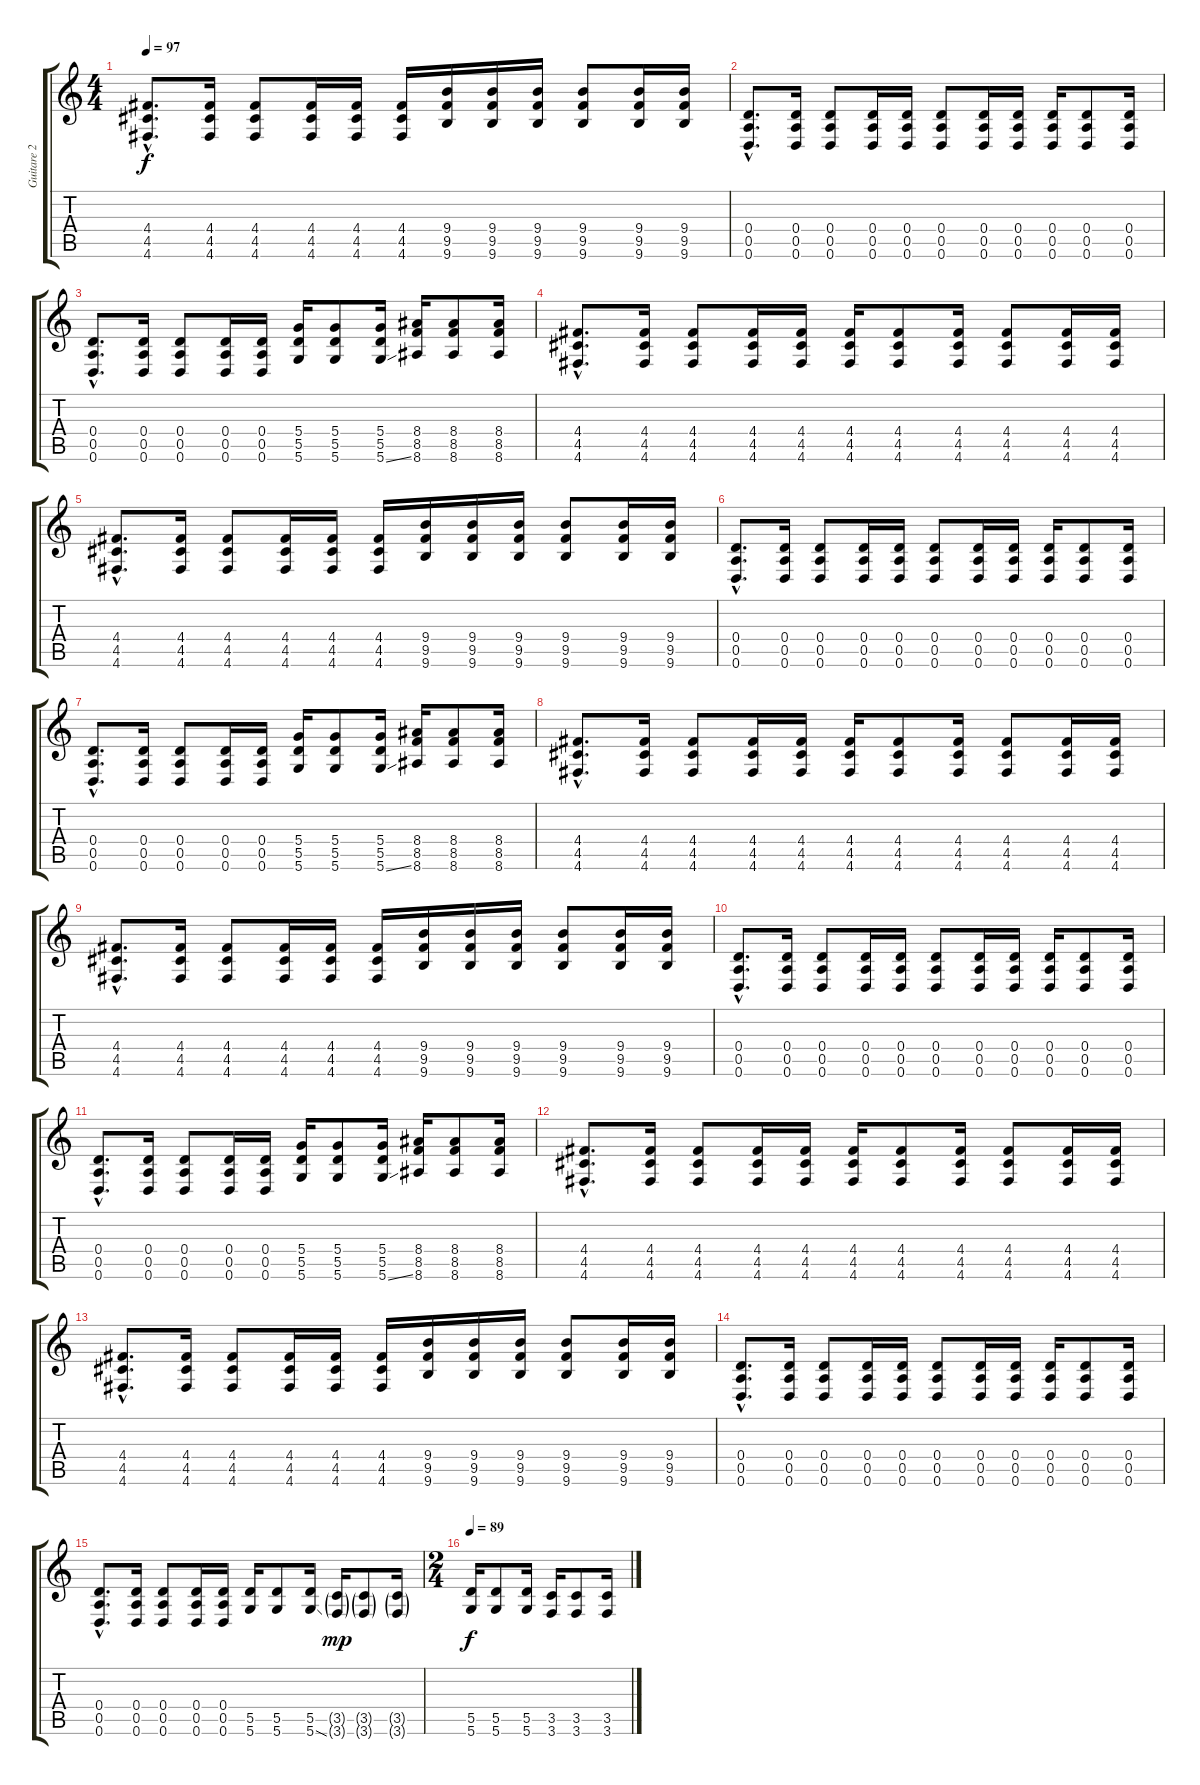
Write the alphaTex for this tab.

\track ("Guitare 2 - Nick" "Guitare 2 ") {instrument distortionguitar}
\staff {score tabs}
\tuning (E4 B3 G3 D3 A2 D2) {hide}
\ts (4 4)
\tempo 97
\clef g2
\ks c
(4.4{hac} 4.5{hac} 4.6{hac}).8{d dy f} (4.4 4.5 4.6).16 (4.4 4.5 4.6).8 (4.4 4.5 4.6).16 (4.4 4.5 4.6).16 (4.4 4.5 4.6).16 (9.4 9.5 9.6).16 (9.4 9.5 9.6).16 (9.4 9.5 9.6).16 (9.4 9.5 9.6).8 (9.4 9.5 9.6).16 (9.4 9.5 9.6).16 |
(0.4{hac} 0.5{hac} 0.6{hac}).8{d} (0.4 0.5 0.6).16 (0.4 0.5 0.6).8 (0.4 0.5 0.6).16 (0.4 0.5 0.6).16 (0.4 0.5 0.6).8 (0.4 0.5 0.6).16 (0.4 0.5 0.6).16 (0.4 0.5 0.6).16 (0.4 0.5 0.6).8 (0.4 0.5 0.6).16 |
(0.4{hac} 0.5{hac} 0.6{hac}).8{d} (0.4 0.5 0.6).16 (0.4 0.5 0.6).8 (0.4 0.5 0.6).16 (0.4 0.5 0.6).16 (5.4 5.5 5.6).16 (5.4 5.5 5.6).8 (5.4 5.5 5.6{ss}).16 (8.4 8.5 8.6).16 (8.4 8.5 8.6).8 (8.4 8.5 8.6).16 |
(4.4{hac} 4.5{hac} 4.6{hac}).8{d} (4.4 4.5 4.6).16 (4.4 4.5 4.6).8 (4.4 4.5 4.6).16 (4.4 4.5 4.6).16 (4.4 4.5 4.6).16 (4.4 4.5 4.6).8 (4.4 4.5 4.6).16 (4.4 4.5 4.6).8 (4.4 4.5 4.6).16 (4.4 4.5 4.6).16 |
(4.4{hac} 4.5{hac} 4.6{hac}).8{d} (4.4 4.5 4.6).16 (4.4 4.5 4.6).8 (4.4 4.5 4.6).16 (4.4 4.5 4.6).16 (4.4 4.5 4.6).16 (9.4 9.5 9.6).16 (9.4 9.5 9.6).16 (9.4 9.5 9.6).16 (9.4 9.5 9.6).8 (9.4 9.5 9.6).16 (9.4 9.5 9.6).16 |
(0.4{hac} 0.5{hac} 0.6{hac}).8{d} (0.4 0.5 0.6).16 (0.4 0.5 0.6).8 (0.4 0.5 0.6).16 (0.4 0.5 0.6).16 (0.4 0.5 0.6).8 (0.4 0.5 0.6).16 (0.4 0.5 0.6).16 (0.4 0.5 0.6).16 (0.4 0.5 0.6).8 (0.4 0.5 0.6).16 |
(0.4{hac} 0.5{hac} 0.6{hac}).8{d} (0.4 0.5 0.6).16 (0.4 0.5 0.6).8 (0.4 0.5 0.6).16 (0.4 0.5 0.6).16 (5.4 5.5 5.6).16 (5.4 5.5 5.6).8 (5.4 5.5 5.6{ss}).16 (8.4 8.5 8.6).16 (8.4 8.5 8.6).8 (8.4 8.5 8.6).16 |
(4.4{hac} 4.5{hac} 4.6{hac}).8{d} (4.4 4.5 4.6).16 (4.4 4.5 4.6).8 (4.4 4.5 4.6).16 (4.4 4.5 4.6).16 (4.4 4.5 4.6).16 (4.4 4.5 4.6).8 (4.4 4.5 4.6).16 (4.4 4.5 4.6).8 (4.4 4.5 4.6).16 (4.4 4.5 4.6).16 |
(4.4{hac} 4.5{hac} 4.6{hac}).8{d} (4.4 4.5 4.6).16 (4.4 4.5 4.6).8 (4.4 4.5 4.6).16 (4.4 4.5 4.6).16 (4.4 4.5 4.6).16 (9.4 9.5 9.6).16 (9.4 9.5 9.6).16 (9.4 9.5 9.6).16 (9.4 9.5 9.6).8 (9.4 9.5 9.6).16 (9.4 9.5 9.6).16 |
(0.4{hac} 0.5{hac} 0.6{hac}).8{d} (0.4 0.5 0.6).16 (0.4 0.5 0.6).8 (0.4 0.5 0.6).16 (0.4 0.5 0.6).16 (0.4 0.5 0.6).8 (0.4 0.5 0.6).16 (0.4 0.5 0.6).16 (0.4 0.5 0.6).16 (0.4 0.5 0.6).8 (0.4 0.5 0.6).16 |
(0.4{hac} 0.5{hac} 0.6{hac}).8{d} (0.4 0.5 0.6).16 (0.4 0.5 0.6).8 (0.4 0.5 0.6).16 (0.4 0.5 0.6).16 (5.4 5.5 5.6).16 (5.4 5.5 5.6).8 (5.4 5.5 5.6{ss}).16 (8.4 8.5 8.6).16 (8.4 8.5 8.6).8 (8.4 8.5 8.6).16 |
(4.4{hac} 4.5{hac} 4.6{hac}).8{d} (4.4 4.5 4.6).16 (4.4 4.5 4.6).8 (4.4 4.5 4.6).16 (4.4 4.5 4.6).16 (4.4 4.5 4.6).16 (4.4 4.5 4.6).8 (4.4 4.5 4.6).16 (4.4 4.5 4.6).8 (4.4 4.5 4.6).16 (4.4 4.5 4.6).16 |
(4.4{hac} 4.5{hac} 4.6{hac}).8{d} (4.4 4.5 4.6).16 (4.4 4.5 4.6).8 (4.4 4.5 4.6).16 (4.4 4.5 4.6).16 (4.4 4.5 4.6).16 (9.4 9.5 9.6).16 (9.4 9.5 9.6).16 (9.4 9.5 9.6).16 (9.4 9.5 9.6).8 (9.4 9.5 9.6).16 (9.4 9.5 9.6).16 |
(0.4{hac} 0.5{hac} 0.6{hac}).8{d} (0.4 0.5 0.6).16 (0.4 0.5 0.6).8 (0.4 0.5 0.6).16 (0.4 0.5 0.6).16 (0.4 0.5 0.6).8 (0.4 0.5 0.6).16 (0.4 0.5 0.6).16 (0.4 0.5 0.6).16 (0.4 0.5 0.6).8 (0.4 0.5 0.6).16 |
(0.4{hac} 0.5{hac} 0.6{hac}).8{d} (0.4 0.5 0.6).16 (0.4 0.5 0.6).8 (0.4 0.5 0.6).16 (0.4 0.5 0.6).16 (5.5 5.6).16 (5.5 5.6).8 (5.5 5.6{ss}).16 (3.5{g} 3.6{g}).16{dy mp} (3.5{g} 3.6{g}).8 (3.5{g} 3.6{g}).16 |
\ts (2 4)
\tempo 89
(5.5 5.6).16{dy f} (5.5 5.6).8 (5.5 5.6).16 (3.5 3.6).16 (3.5 3.6).8 (3.5 3.6).16
